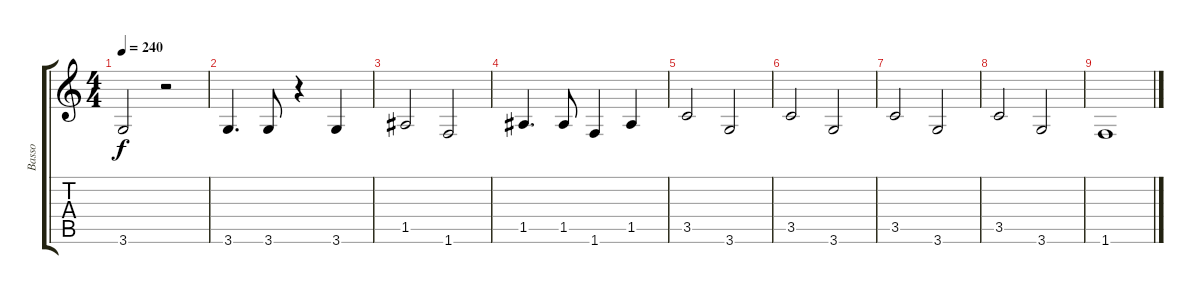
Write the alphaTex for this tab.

\track ("Basso" "Basso") {instrument fretlessbass}
\staff {score tabs}
\tuning (E4 B3 G3 D3 A2 E2) {hide}
\ts (4 4)
\tempo 240
\clef g2
\ks c
3.6.2{dy f} r.2 |
3.6.4{d} 3.6.8 r.4 3.6.4 |
1.5.2 1.6.2 |
1.5.4{d} 1.5.8 1.6.4 1.5.4 |
3.5.2 3.6.2 |
3.5.2 3.6.2 |
3.5.2 3.6.2 |
3.5.2 3.6.2 |
1.6.1
